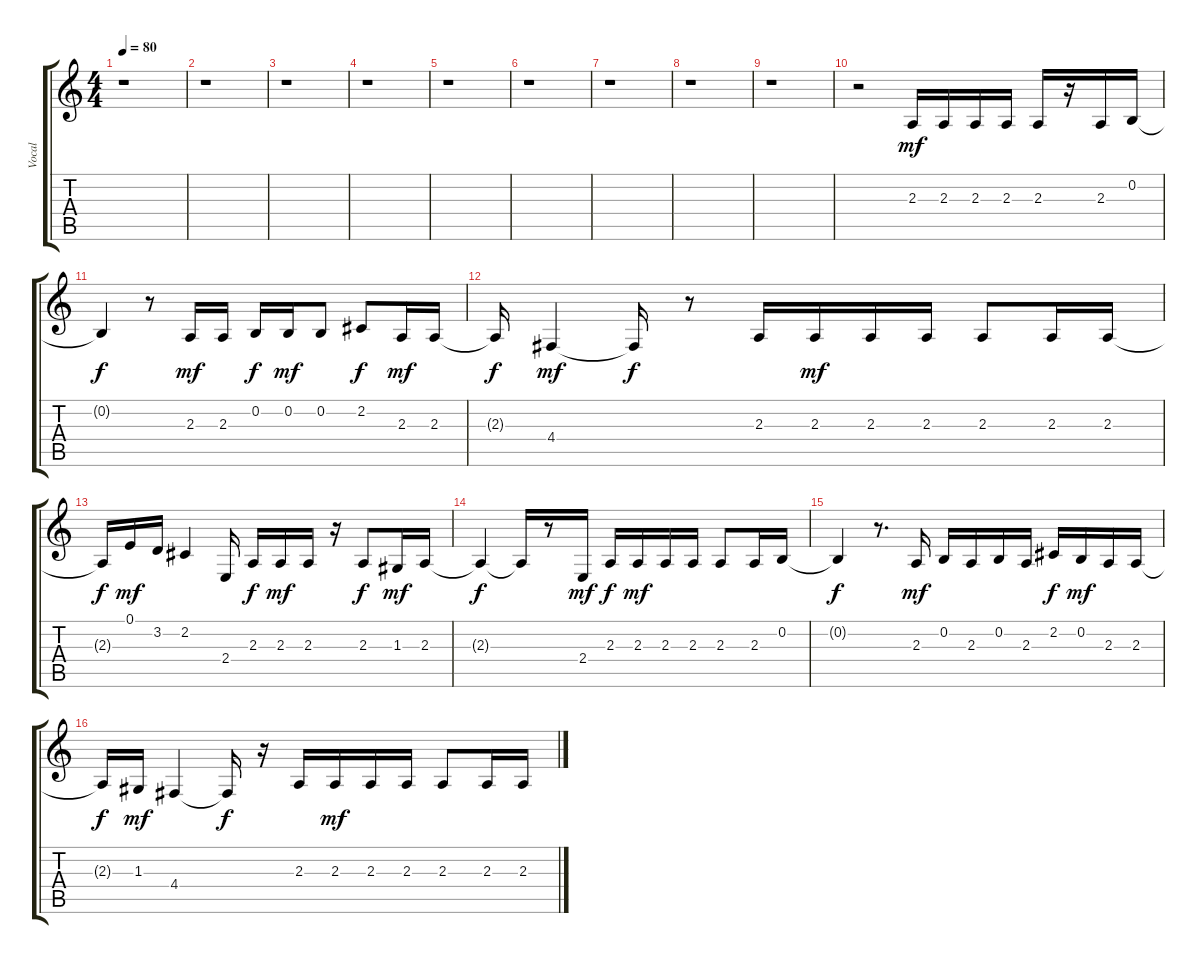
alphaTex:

\track ("Vocal" "Vocal") {instrument voiceoohs}
\staff {score tabs}
\tuning (E4 B3 G3 D3 A2 E2) {hide}
\ts (4 4)
\tempo 80
\clef g2
\ks c
r.1{dy mf} |
r.1 |
r.1 |
r.1 |
r.1 |
r.1 |
r.1 |
r.1 |
r.1 |
r.2 2.3.16 2.3.16 2.3.16 2.3.16 2.3.16 r.16 2.3.16 0.2.16 |
0.2{t}.4{dy f} r.8 2.3.16{dy mf} 2.3.16 0.2.16{dy f} 0.2.16{dy mf} 0.2.8 2.2.8{dy f} 2.3.16{dy mf} 2.3.16 |
2.3{t}.16{dy f} 4.4.4{dy mf} 4.4{t}.16{dy f} r.8 2.3.16 2.3.16{dy mf} 2.3.16 2.3.16 2.3.8 2.3.16 2.3.16 |
2.3{t}.16{dy f} 0.1.16{dy mf} 3.2.16 2.2.4 2.4.16 2.3.16{dy f} 2.3.16{dy mf} 2.3.16 r.16 2.3.8{dy f} 1.3.16{dy mf} 2.3.16 |
2.3{t}.4{dy f} 2.3{t}.16 r.8 2.4.16{dy mf} 2.3.16{dy f} 2.3.16{dy mf} 2.3.16 2.3.16 2.3.8 2.3.16 0.2.16 |
0.2{t}.4{dy f} r.8{d} 2.3.16{dy mf} 0.2.16 2.3.16 0.2.16 2.3.16 2.2.16{dy f} 0.2.16{dy mf} 2.3.16 2.3.16 |
2.3{t}.16{dy f} 1.3.16{dy mf} 4.4.4 4.4{t}.16{dy f} r.16 2.3.16 2.3.16{dy mf} 2.3.16 2.3.16 2.3.8 2.3.16 2.3.16
